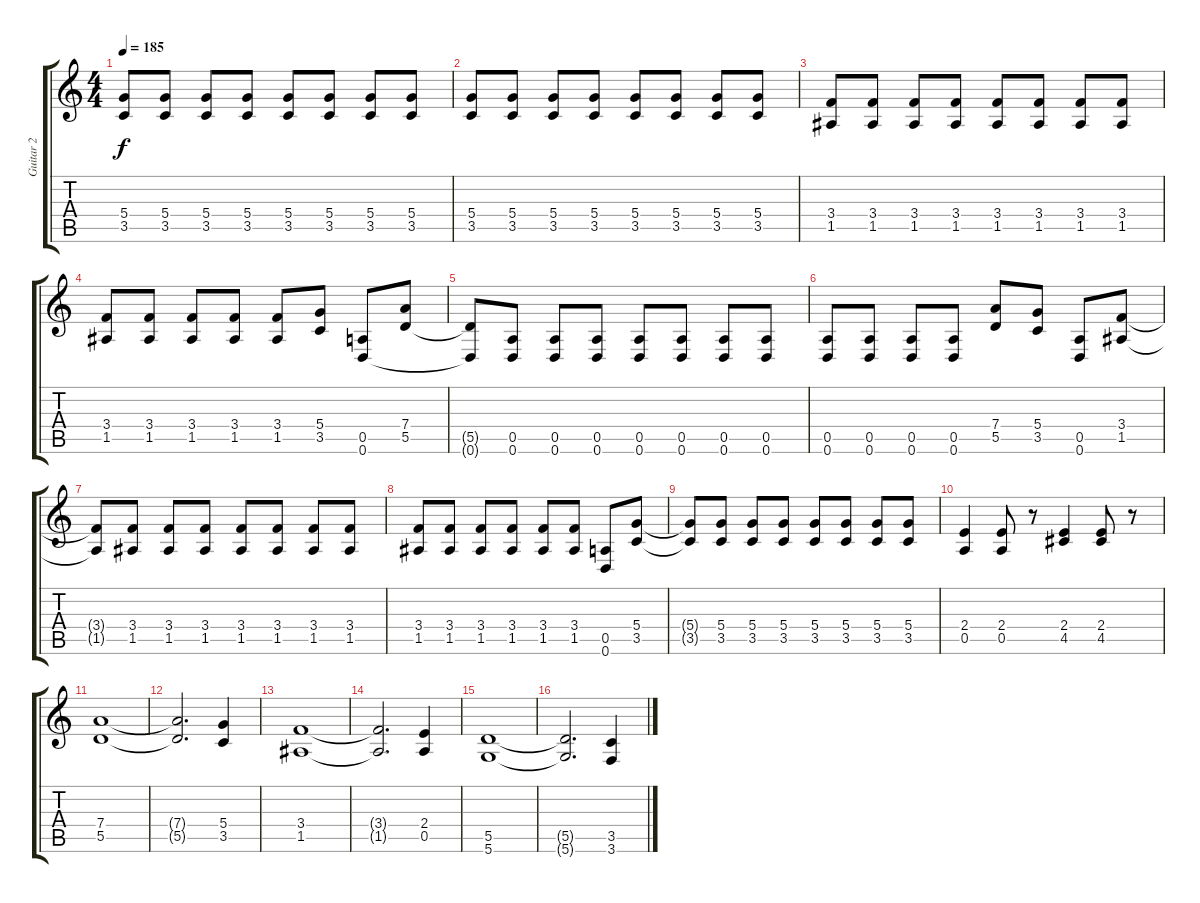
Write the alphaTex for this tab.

\track ("Guitar 2" "Guitar 2") {instrument distortionguitar}
\staff {score tabs}
\tuning (E4 B3 G3 D3 A2 D2) {hide}
\ts (4 4)
\tempo 185
\clef g2
\ks c
(5.4{t} 3.5{t}).8{dy f} (5.4 3.5).8 (5.4 3.5).8 (5.4 3.5).8 (5.4 3.5).8 (5.4 3.5).8 (5.4 3.5).8 (5.4 3.5).8 |
(5.4 3.5).8 (5.4 3.5).8 (5.4 3.5).8 (5.4 3.5).8 (5.4 3.5).8 (5.4 3.5).8 (5.4 3.5).8 (5.4 3.5).8 |
(3.4 1.5).8 (3.4 1.5).8 (3.4 1.5).8 (3.4 1.5).8 (3.4 1.5).8 (3.4 1.5).8 (3.4 1.5).8 (3.4 1.5).8 |
(3.4 1.5).8 (3.4 1.5).8 (3.4 1.5).8 (3.4 1.5).8 (3.4 1.5).8 (5.4 3.5).8 (0.5 0.6).8 (7.4 5.5).8 |
(5.5{t} 0.6{t}).8 (0.5 0.6).8 (0.5 0.6).8 (0.5 0.6).8 (0.5 0.6).8 (0.5 0.6).8 (0.5 0.6).8 (0.5 0.6).8 |
(0.5 0.6).8 (0.5 0.6).8 (0.5 0.6).8 (0.5 0.6).8 (7.4 5.5).8 (5.4 3.5).8 (0.5 0.6).8 (3.4 1.5).8 |
(3.4{t} 1.5{t}).8 (3.4 1.5).8 (3.4 1.5).8 (3.4 1.5).8 (3.4 1.5).8 (3.4 1.5).8 (3.4 1.5).8 (3.4 1.5).8 |
(3.4 1.5).8 (3.4 1.5).8 (3.4 1.5).8 (3.4 1.5).8 (3.4 1.5).8 (3.4 1.5).8 (0.5 0.6).8 (5.4 3.5).8 |
(5.4{t} 3.5{t}).8 (5.4 3.5).8 (5.4 3.5).8 (5.4 3.5).8 (5.4 3.5).8 (5.4 3.5).8 (5.4 3.5).8 (5.4 3.5).8 |
(2.4 0.5).4 (2.4 0.5).8 r.8 (2.4 4.5).4 (2.4 4.5).8 r.8 |
(7.4 5.5).1 |
(7.4{t} 5.5{t}).2{d} (5.4 3.5).4 |
(3.4 1.5).1 |
(3.4{t} 1.5{t}).2{d} (2.4 0.5).4 |
(5.5 5.6).1 |
(5.5{t} 5.6{t}).2{d} (3.5 3.6).4
